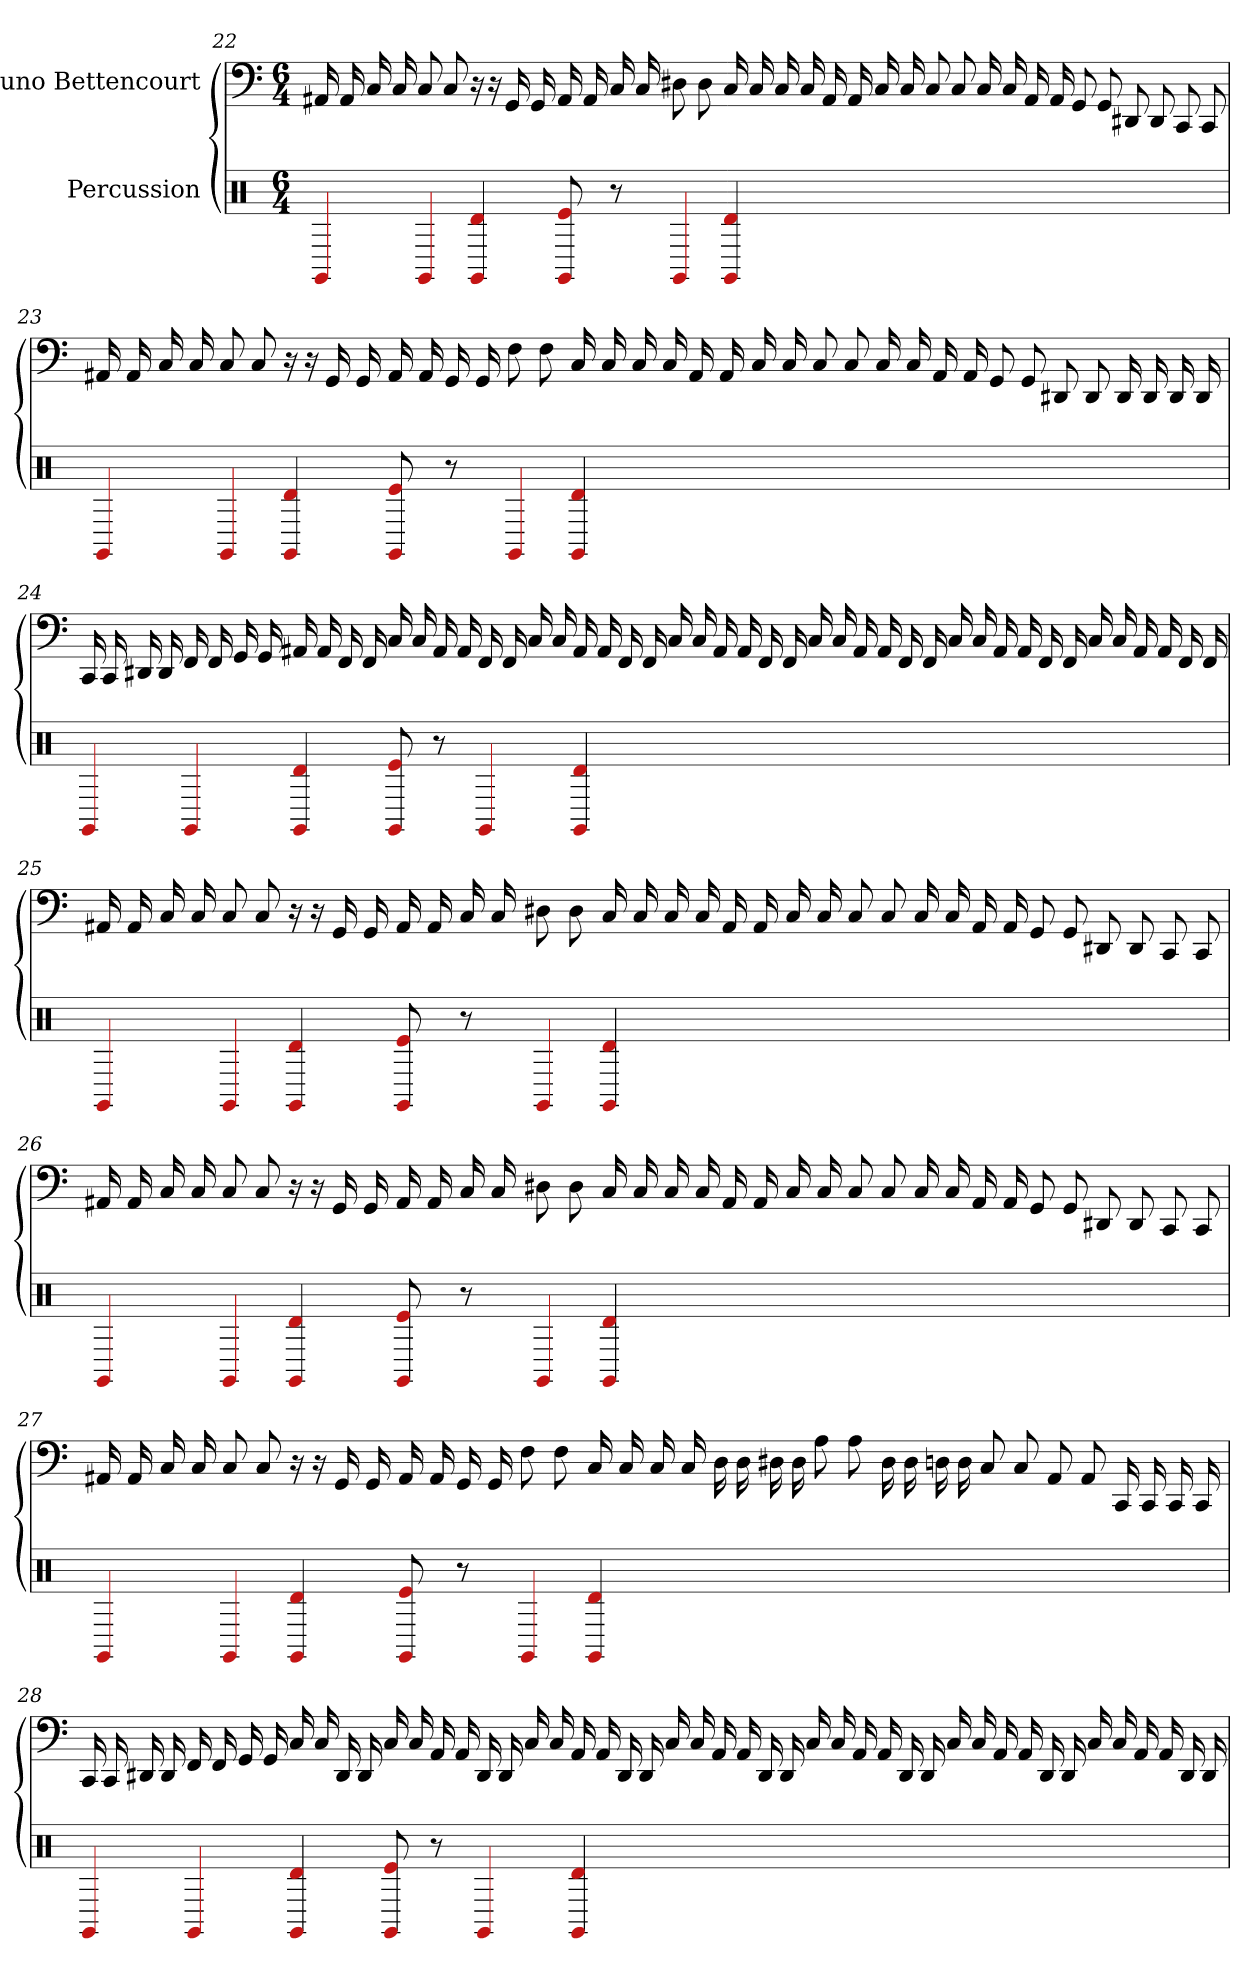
**kern	**kern
*part2	*part1
*staff2	*staff1
*I"Percussion	*I"Nuno Bettencourt
*clefX	*
*k[]	*k[]
*M6/4	*M6/4
=22	=22
4GG#	16AA#
.	16AA#
.	16C
.	16C
4GG#	8C
.	8C
4GG# 4d	16r
.	16r
.	16GG
.	16GG
8GG# 8e	16AA#
.	16AA#
8r	16C
.	16C
4GG#	8D#
.	8D#
4GG# 4d	16C
.	16C
.	16C
.	16C
1.ryy	16AA#
.	16AA#
.	16C
.	16C
.	8C
.	8C
.	16C
.	16C
.	16AA#
.	16AA#
.	8GG
.	8GG
.	8DD#
.	8DD#
.	8CC
.	8CC
=23	=23
4GG#	16AA#
.	16AA#
.	16C
.	16C
4GG#	8C
.	8C
4GG# 4d	16r
.	16r
.	16GG
.	16GG
8GG# 8e	16AA#
.	16AA#
8r	16GG
.	16GG
4GG#	8F
.	8F
4GG# 4d	16C
.	16C
.	16C
.	16C
1.ryy	16AA#
.	16AA#
.	16C
.	16C
.	8C
.	8C
.	16C
.	16C
.	16AA#
.	16AA#
.	8GG
.	8GG
.	8DD#
.	8DD#
.	16DD#
.	16DD#
.	16DD#
.	16DD#
=24	=24
4GG#	16CC
.	16CC
.	16DD#
.	16DD#
4GG#	16FF
.	16FF
.	16GG
.	16GG
4GG# 4d	16AA#
.	16AA#
.	16FF
.	16FF
8GG# 8e	16C
.	16C
8r	16AA#
.	16AA#
4GG#	16FF
.	16FF
.	16C
.	16C
4GG# 4d	16AA#
.	16AA#
.	16FF
.	16FF
1.ryy	16C
.	16C
.	16AA#
.	16AA#
.	16FF
.	16FF
.	16C
.	16C
.	16AA#
.	16AA#
.	16FF
.	16FF
.	16C
.	16C
.	16AA#
.	16AA#
.	16FF
.	16FF
.	16C
.	16C
.	16AA#
.	16AA#
.	16FF
.	16FF
=25	=25
4GG#	16AA#
.	16AA#
.	16C
.	16C
4GG#	8C
.	8C
4GG# 4d	16r
.	16r
.	16GG
.	16GG
8GG# 8e	16AA#
.	16AA#
8r	16C
.	16C
4GG#	8D#
.	8D#
4GG# 4d	16C
.	16C
.	16C
.	16C
1.ryy	16AA#
.	16AA#
.	16C
.	16C
.	8C
.	8C
.	16C
.	16C
.	16AA#
.	16AA#
.	8GG
.	8GG
.	8DD#
.	8DD#
.	8CC
.	8CC
=26	=26
4GG#	16AA#
.	16AA#
.	16C
.	16C
4GG#	8C
.	8C
4GG# 4d	16r
.	16r
.	16GG
.	16GG
8GG# 8e	16AA#
.	16AA#
8r	16C
.	16C
4GG#	8D#
.	8D#
4GG# 4d	16C
.	16C
.	16C
.	16C
1.ryy	16AA#
.	16AA#
.	16C
.	16C
.	8C
.	8C
.	16C
.	16C
.	16AA#
.	16AA#
.	8GG
.	8GG
.	8DD#
.	8DD#
.	8CC
.	8CC
=27	=27
4GG#	16AA#
.	16AA#
.	16C
.	16C
4GG#	8C
.	8C
4GG# 4d	16r
.	16r
.	16GG
.	16GG
8GG# 8e	16AA#
.	16AA#
8r	16GG
.	16GG
4GG#	8F
.	8F
4GG# 4d	16C
.	16C
.	16C
.	16C
1.ryy	16D
.	16D
.	16D#
.	16D#
.	8A
.	8A
.	16D#
.	16D#
.	16D
.	16D
.	8C
.	8C
.	8AA#
.	8AA#
.	16CC
.	16CC
.	16CC
.	16CC
=28	=28
4GG#	16CC
.	16CC
.	16DD#
.	16DD#
4GG#	16FF
.	16FF
.	16GG
.	16GG
4GG# 4d	16C
.	16C
.	16DD#
.	16DD#
8GG# 8e	16C
.	16C
8r	16AA
.	16AA
4GG#	16DD#
.	16DD#
.	16C
.	16C
4GG# 4d	16AA
.	16AA
.	16DD#
.	16DD#
1.ryy	16C
.	16C
.	16AA
.	16AA
.	16DD#
.	16DD#
.	16C
.	16C
.	16AA
.	16AA
.	16DD#
.	16DD#
.	16C
.	16C
.	16AA
.	16AA
.	16DD#
.	16DD#
.	16C
.	16C
.	16AA
.	16AA
.	16DD#
.	16DD#
=	=
*-	*-
